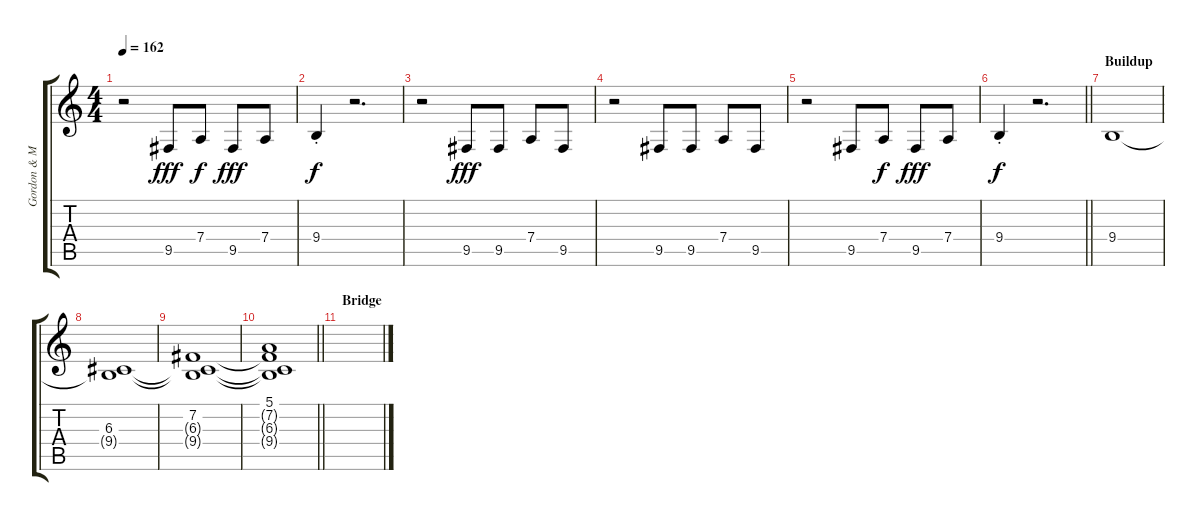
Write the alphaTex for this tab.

\track ("Gordon & Matt Vocals" "Gordon & M") {instrument baritonesax}
\staff {score tabs}
\tuning (E4 B3 G3 D3 A2 E2) {hide}
\ts (4 4)
\tempo 162
\clef g2
\ks c
r.2{dy fff} 9.5.8 7.4.8{dy f} 9.5.8{dy fff} 7.4.8 |
9.4{st}.4{dy f} r.2{d} |
r.2 9.5.8{dy fff} 9.5.8 7.4.8 9.5.8 |
r.2 9.5.8 9.5.8 7.4.8 9.5.8 |
r.2 9.5.8 7.4.8{dy f} 9.5.8{dy fff} 7.4.8 |
\barLineRight lightlight
9.4{st}.4{dy f} r.2{d} |
\section ("" "Buildup")
9.4.1{volume 13 instrument choiraahs} |
(6.3 9.4{t}).1 |
(7.2 6.3{t} 9.4{t}).1 |
\barLineRight lightlight
(5.1 7.2{t} 6.3{t} 9.4{t}).1 |
\section ("" "Bridge")
